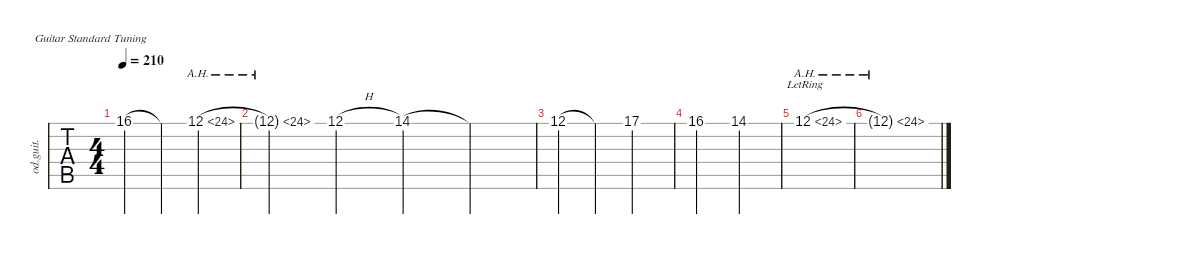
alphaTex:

\defaultSystemsLayout 4
\hideDynamics
\bracketExtendMode nobrackets
\track ("guit1" "od.guit.") {instrument overdrivenguitar}
\staff {tabs}
\tuning (E4 B3 G3 D3 A2 E2)
\ts (4 4)
\tempo 210
\clef g2
\ks c
16.1{acc #}.4{dy mf} 16.1{t acc #}.4 12.1{ah 12}.2 |
12.1{ah 12 t}.4 12.1{h}.4 14.1{acc #}.4 14.1{t acc #}.4 |
12.1.4 12.1{t}.4 17.1.2 |
16.1{acc #}.2 14.1{acc #}.2 |
12.1{ah 12 lr}.1 |
12.1{ah 12 t}.1
